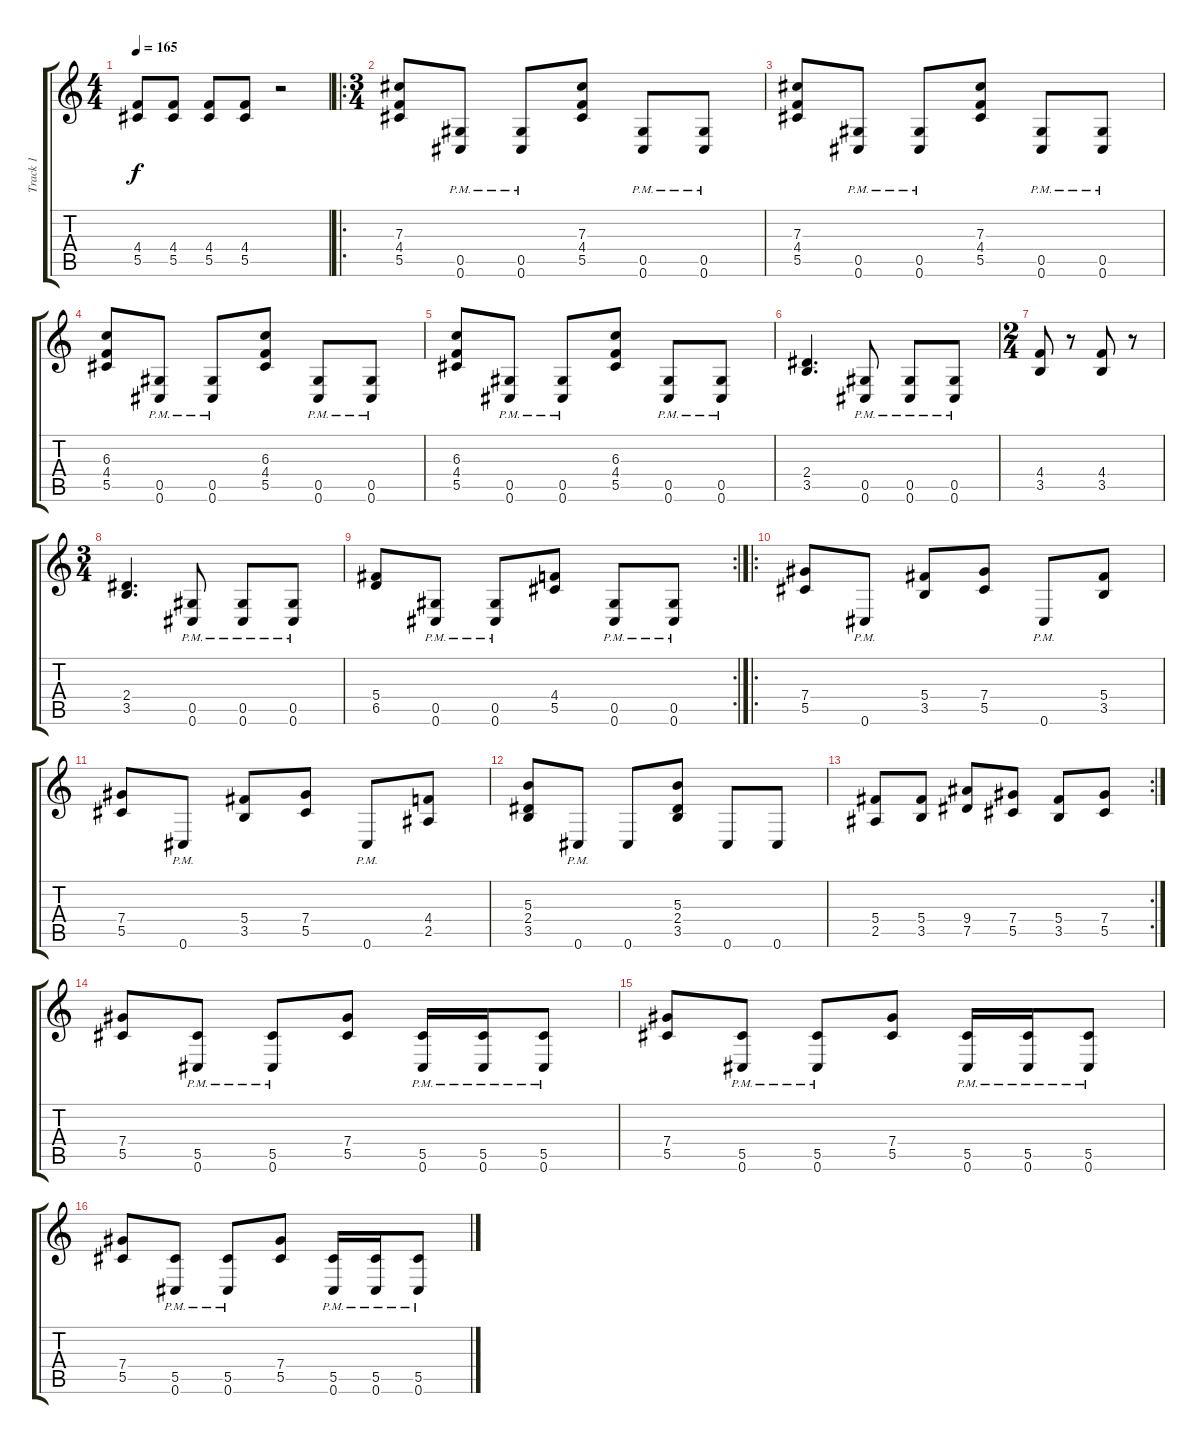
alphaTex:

\track ("Track 1" "Track 1") {instrument overdrivenguitar}
\staff {score tabs}
\tuning (Eb4 Bb3 Gb3 Db3 Ab2 Db2) {hide}
\ts (4 4)
\tempo 165
\clef g2
\ks c
(4.4 5.5).8{dy f} (4.4 5.5).8 (4.4 5.5).8 (4.4 5.5).8 r.2 |
\ro
\ts (3 4)
(7.3 4.4 5.5).8 (0.5{pm} 0.6{pm}).8 (0.5{pm} 0.6{pm}).8 (7.3 4.4 5.5).8 (0.5{pm} 0.6{pm}).8 (0.5{pm} 0.6{pm}).8 |
(7.3 4.4 5.5).8 (0.5{pm} 0.6{pm}).8 (0.5{pm} 0.6{pm}).8 (7.3 4.4 5.5).8 (0.5{pm} 0.6{pm}).8 (0.5{pm} 0.6{pm}).8 |
(6.3 4.4 5.5).8 (0.5{pm} 0.6{pm}).8 (0.5{pm} 0.6{pm}).8 (6.3 4.4 5.5).8 (0.5{pm} 0.6{pm}).8 (0.5{pm} 0.6{pm}).8 |
(6.3 4.4 5.5).8 (0.5{pm} 0.6{pm}).8 (0.5{pm} 0.6{pm}).8 (6.3 4.4 5.5).8 (0.5{pm} 0.6{pm}).8 (0.5{pm} 0.6{pm}).8 |
(2.4 3.5).4{d} (0.5{pm} 0.6{pm}).8 (0.5{pm} 0.6{pm}).8 (0.5{pm} 0.6{pm}).8 |
\ts (2 4)
(4.4 3.5).8 r.8 (4.4 3.5).8 r.8 |
\ts (3 4)
(2.4 3.5).4{d} (0.5{pm} 0.6{pm}).8 (0.5{pm} 0.6{pm}).8 (0.5{pm} 0.6{pm}).8 |
\rc 2
(5.4 6.5).8 (0.5{pm} 0.6{pm}).8 (0.5{pm} 0.6{pm}).8 (4.4 5.5).8 (0.5{pm} 0.6{pm}).8 (0.5{pm} 0.6{pm}).8 |
\ro
(7.4 5.5).8 0.6{pm}.8 (5.4 3.5).8 (7.4 5.5).8 0.6{pm}.8 (5.4 3.5).8 |
(7.4 5.5).8 0.6{pm}.8 (5.4 3.5).8 (7.4 5.5).8 0.6{pm}.8 (4.4 2.5).8 |
(5.3 2.4 3.5).8 0.6{pm}.8 0.6.8 (5.3 2.4 3.5).8 0.6.8 0.6.8 |
\rc 2
(5.4 2.5).8 (5.4 3.5).8 (9.4 7.5).8 (7.4 5.5).8 (5.4 3.5).8 (7.4 5.5).8 |
(7.4 5.5).8 (5.5{pm} 0.6{pm}).8 (5.5{pm} 0.6{pm}).8 (7.4 5.5).8 (5.5{pm} 0.6{pm}).16 (5.5{pm} 0.6{pm}).16 (5.5{pm} 0.6{pm}).8 |
(7.4 5.5).8 (5.5{pm} 0.6{pm}).8 (5.5{pm} 0.6{pm}).8 (7.4 5.5).8 (5.5{pm} 0.6{pm}).16 (5.5{pm} 0.6{pm}).16 (5.5{pm} 0.6{pm}).8 |
(7.4 5.5).8 (5.5{pm} 0.6{pm}).8 (5.5{pm} 0.6{pm}).8 (7.4 5.5).8 (5.5{pm} 0.6{pm}).16 (5.5{pm} 0.6{pm}).16 (5.5{pm} 0.6{pm}).8
